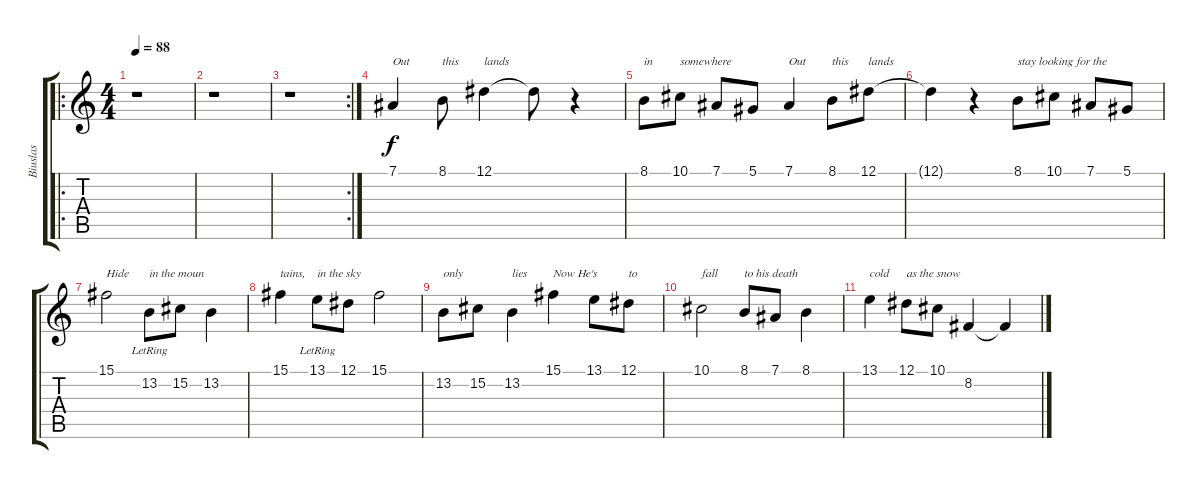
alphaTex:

\track ("Biuslas" "Biuslas") {instrument cello}
\staff {score tabs}
\tuning (Eb4 Bb3 Gb3 Db3 Ab2 Eb2) {hide}
\ro
\ts (4 4)
\tempo 88
\clef g2
\ks c
r.1{dy f instrument cello} |
r.1 |
\rc 2
r.1 |
7.1.4{txt "Out"} 8.1.8{txt "this"} 12.1.4{txt "lands"} 12.1{t}.8 r.4 |
8.1.8{txt "in"} 10.1.8{txt "somewhere"} 7.1.8 5.1.8 7.1.4{txt "Out"} 8.1.8{txt "this"} 12.1.8{txt "lands"} |
12.1{t}.4 r.4 8.1.8{txt "stay looking for the"} 10.1.8 7.1.8 5.1.8 |
15.1.2{txt "Hide"} 13.2{lr}.8{txt "in the moun"} 15.2.8 13.2.4 |
15.1.4{txt "tains,"} 13.1{lr}.8{txt "in the sky"} 12.1.8 15.1.2 |
13.2.8{txt "only"} 15.2.8 13.2.4{txt "lies"} 15.1.4{txt "Now He's"} 13.1.8 12.1.8{txt "to"} |
10.1.2{txt "fall"} 8.1.8{txt "to his death"} 7.1.8 8.1.4 |
13.1.4{txt "cold"} 12.1.8{txt "as the snow"} 10.1.8 8.2.4 8.2{t}.4
